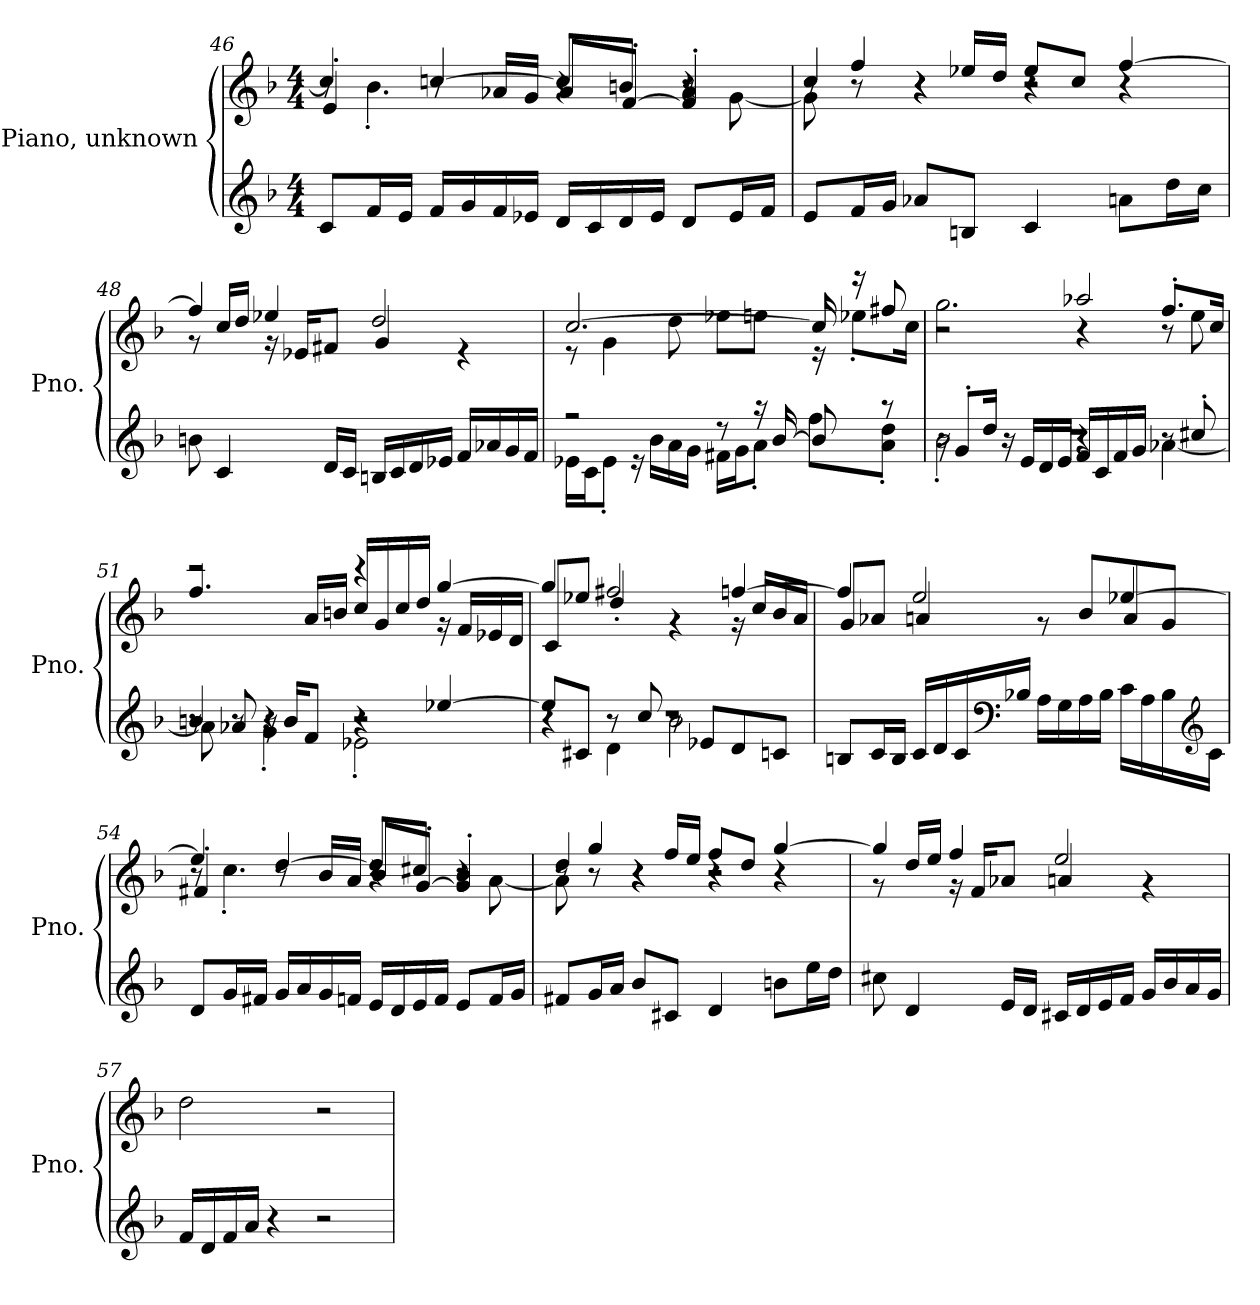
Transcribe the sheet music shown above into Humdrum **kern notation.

**kern	**kern
*part1	*part1
*staff2	*staff1
*I"Piano, unknown	*
*I'Pno.	*
!!LO:LB:g=z
*clefG2	*clefG2
*k[b-]	*k[b-]
*M4/4	*M4/4
=46	=46
*	*^
*	*	*^
8c/L	4cc#/]	8r	4e'/
16f/L	.	4.b-'\	.
16e/JJ	.	.	.
16f/LL	[4ccn/	.	8r
16g/	.	.	.
16f/	.	.	16a-X/LL
16e-X/JJ	.	.	16g/JJ
16d/LL	8cc/L]	4r	8a-/L
16c/	.	.	.
16d/	8bn/J	.	[8f'/J
16e-/JJ	.	.	.
8d/L	4r	8r	4f/]' 4a-/'
16e-/L	.	[8g\	.
16f/JJ	.	.	.
=47	=47	=47	=47
8e/L	4cc/	8g\]	8r
16f/L	.	8r	4ff/
16g/JJ	.	.	.
8a-X/L	4r	4r	.
8Bn/J	.	.	16ee-X/LL
.	.	.	16dd/JJ
4c/	4r	2r	8ee-/L
.	.	.	8cc/J
8an\L	[4ff/	.	4r
16dd\L	.	.	.
16cc\JJ	.	.	.
*	*	*v	*v
!!LO:PB:g=z
=48	=48	=48
8bn\	4ff/]	8r
4c/	.	16cc/LL
.	.	16dd/JJ
.	4ee-X/	16r
.	.	16e-X/KL
16d/LL	.	8f#X/J
16c/JJ	.	.
16Bn/LL	2dd/	4g/
16c/	.	.
16d/	.	.
16e-X/JJ	.	.
16f/LL	.	4r
16a-X/	.	.
16g/	.	.
16f/JJ	.	.
=49	=49	=49
*^	*	*
2r	16e-X\LL	[2.cc/	8r
.	16c\J	.	.
.	8e-'\J	.	4g\
.	16r	.	.
.	16b-\LL	.	.
.	16a\	.	8dd\
.	16g\JJ	.	.
8r	16f#X\LL	.	8ee-X\L
.	16g\J	.	.
16r	8a'\J	.	8een\J
[16b-/	.	.	.
8b-/]	8ff\L	16cc/]	16r
.	.	16r	8ee-X'\L
8r	8a\' 8dd\'J	8ff#X/	.
.	.	.	16cc\Jk
!!LO:LB:g=z
=50	=50	=50	=50
*	*^	*	*^
1r	2b-'\	16r	2r	2.gg\	2r
.	.	8g'/L	.	.	.
.	.	16dd/Jk	.	.	.
.	.	16r	.	.	.
.	.	16e/LL	.	.	.
.	.	16d/	.	.	.
.	.	16e/JJ	.	.	.
.	4r	16f/LL	2aa-X/	.	4r
.	.	16c/	.	.	.
.	.	16f/	.	.	.
.	.	16g/JJ	.	.	.
.	[4a-X\	8r	.	8r	8.ff'/L
.	.	8cc#X'/	.	8ee\	.
.	.	.	.	.	16cc/Jk
*	*	*	*	*v	*v
=51	=51	=51	=51	=51
4bn/	8a-\]	8r	2r	4.ff/
.	8r	8a-X/	.	.
4r	4g'\	16r	.	.
.	.	16b/KL	.	.
.	.	8f/J	.	16a/LL
.	.	.	.	16bn/JJ
2r	2e-X'\	4r	4r	16cc/LL
.	.	.	.	16g/
.	.	.	.	16cc/
.	.	.	.	16dd/JJ
.	.	[4ee-X/	[4gg/	16r
.	.	.	.	16f/LL
.	.	.	.	16e-X/
.	.	.	.	16d/JJ
!!LO:LB:g=z	!!
=52	=52	=52	=52	=52
1r	4r	8ee-/L]	4gg/]	8c/L
.	.	8c#X/J	.	8ee-X/J
.	4d\	8r	2ff#X/	4dd'/
.	.	8cc/	.	.
.	2b-\	8r	.	4r
.	.	8e-X/L	.	.
.	.	8d/	[4ffn/	16r
.	.	.	.	16cc/LL
.	.	8cn/J	.	16b-/
.	.	.	.	16a/JJ
*v	*v	*v	*	*
=53	=53	=53
8Bn/L	4ff/]	8g/L
16c/L	.	8a-X/J
16B/JJ	.	.
16c/LL	2ee/	4an/
16d/	.	.
16c/	.	.
*clefF4	*	*
16B-X/JJ	.	.
16A\LL	.	8r
16G\	.	.
16A\	.	8b-/L
16B-\JJ	.	.
16c\LL	[4ee-X/	8a/
16A\	.	.
16B-\	.	8g/J
*clefG2	*	*
16c\JJ	.	.
!!LO:LB:g=z
=54	=54	=54
*	*	*^
8d/L	4ee-/]	8r	4f#X'/
16g/L	.	4.cc'\	.
16f#X/JJ	.	.	.
16g/LL	[4dd/	.	8r
16a/	.	.	.
16g/	.	.	16b-/LL
16fn/JJ	.	.	16a/JJ
16e/LL	8dd/L]	4r	8b-/L
16d/	.	.	.
16e/	8cc#X/J	.	[8g'/J
16f/JJ	.	.	.
8e/L	4r	8r	4g/]' 4b-/'
16f/L	.	[8a\	.
16g/JJ	.	.	.
=55	=55	=55	=55
8f#X/L	4dd/	8a\]	8r
16g/L	.	8r	4gg/
16a/JJ	.	.	.
8b-/L	4r	4r	.
8c#X/J	.	.	16ff/LL
.	.	.	16ee/JJ
4d/	4r	2r	8ff/L
.	.	.	8dd/J
8bn\L	[4gg/	.	4r
16ee\L	.	.	.
16dd\JJ	.	.	.
*	*	*v	*v
=56	=56	=56
8cc#X\	4gg/]	8r
4d/	.	16dd/LL
.	.	16ee/JJ
.	4ff/	16r
.	.	16f/KL
16e/LL	.	8a-X/J
16d/JJ	.	.
16c#X/LL	2ee/	4an/
16d/	.	.
16e/	.	.
16f/JJ	.	.
16g/LL	.	4r
16b-/	.	.
16a/	.	.
16g/JJ	.	.
*	*v	*v
!!LO:LB:g=z
=57	=57
16f/LL	2dd\
16d/	.
16f/	.
16a/JJ	.
4r	.
2r	2r
=	=
*-	*-
